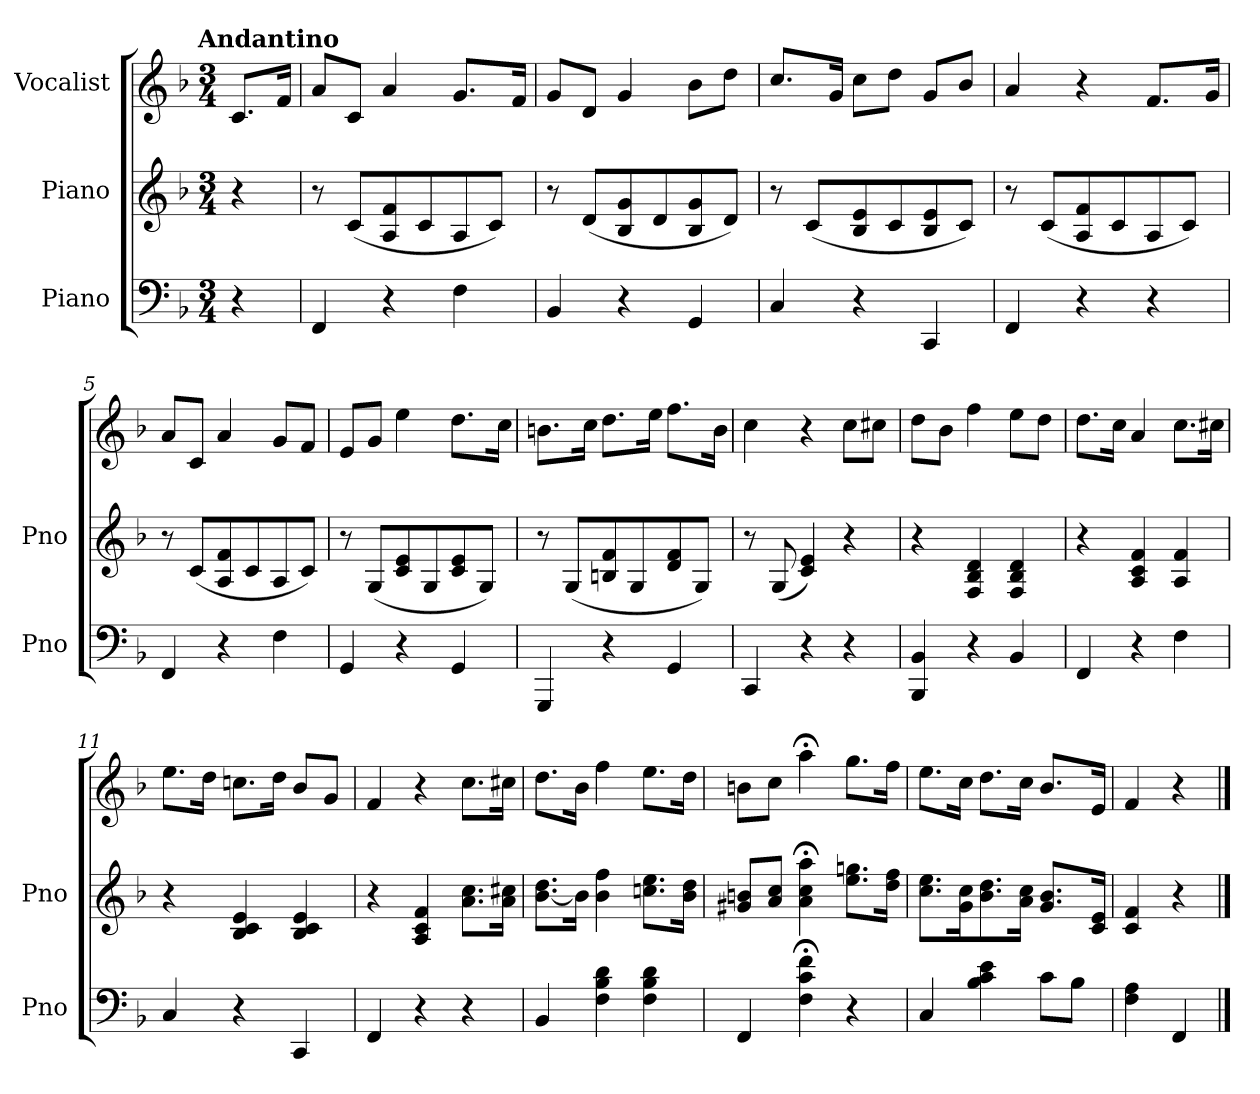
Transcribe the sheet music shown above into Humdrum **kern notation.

**kern	**kern	**kern
*part3	*part2	*part1
*staff3	*staff2	*staff1
*I"Piano	*I"Piano	*I"Vocalist
*I'Pno	*I'Pno	*
*clefF4	*clefG2	*clefG2
*k[b-]	*k[b-]	*k[b-]
*F:	*F:	*F:
!!LO:TX:omd:t=Andantino
*M3/4	*M3/4	*M3/4
*MM92	*MM92	*MM92
=	=	=
4r	4r	8.c/L
.	.	16f/Jk
=1	=1	=1
4FF	8r	8a/L
.	(8cL	8c/J
4r	8A 8f	4a
.	8c	.
4F	8A	8.g/L
.	8cJ)	.
.	.	16f/Jk
=2	=2	=2
4BB-	8r	8g/L
.	(8dL	8d/J
4r	8B- 8g	4g
.	8d	.
4GG	8B- 8g	8b-\L
.	8dJ)	8dd\J
=3	=3	=3
4C	8r	8.cc/L
.	(8cL	.
.	.	16g/Jk
4r	8B- 8e	8cc\L
.	8c	8dd\J
4CC	8B- 8e	8g/L
.	8cJ)	8b-/J
=4	=4	=4
4FF	8r	4a
.	(8cL	.
4r	8A 8f	4r
.	8c	.
4r	8A	8.f/L
.	8cJ)	.
.	.	16g/Jk
=5	=5	=5
4FF	8r	8a/L
.	(8cL	8c/J
4r	8A 8f	4a
.	8c	.
4F	8A	8g/L
.	8cJ)	8f/J
=6	=6	=6
4GG	8r	8e/L
.	(8GL	8g/J
4r	8c 8e	4ee
.	8G	.
4GG	8c 8e	8.dd\L
.	8GJ)	.
.	.	16cc\Jk
=7	=7	=7
4GGG	8r	8.bn\L
.	(8GL	.
.	.	16cc\Jk
4r	8Bn 8f	8.dd\L
.	8G	.
.	.	16ee\Jk
4GG	8d 8f	8.ff\L
.	8GJ)	.
.	.	16b\Jk
=8	=8	=8
4CC	8r	4cc
.	(8G	.
4r	4c 4e)	4r
4r	4r	8cc\L
.	.	8cc#X\J
=9	=9	=9
4BBB- 4BB-	4r	8dd\L
.	.	8b-\J
4r	4F 4B- 4d	4ff
4BB-	4F 4B- 4d	8ee\L
.	.	8dd\J
=10	=10	=10
4FF	4r	8.dd\L
.	.	16cc\Jk
4r	4A 4c 4f	4a
4F	4A 4f	8.cc\L
.	.	16cc#X\Jk
=11	=11	=11
4C	4r	8.ee\L
.	.	16dd\Jk
4r	4B- 4c 4e	8.ccn\L
.	.	16dd\Jk
4CC	4B- 4c 4e	8b-/L
.	.	8g/J
=12	=12	=12
4FF	4r	4f
4r	4A 4c 4f	4r
4r	8.a 8.ccL	8.cc\L
.	16a 16cc#XJk	16cc#X\Jk
=13	=13	=13
4BB-	[8.b- 8.ddL	8.dd\L
.	16b-Jk]	16b-\Jk
4F 4B- 4d	4b- 4ff	4ff
4F 4B- 4d	8.ccn 8.eeL	8.ee\L
.	16b- 16ddJk	16dd\Jk
=14	=14	=14
4FF	8g#X 8bnL	8bn\L
.	8a 8ccJ	8cc\J
4F;< 4c;< 4f;<	4a;< 4cc;< 4aa;<	4aa;<
4r	8.ee 8.ggnL	8.gg\L
.	16dd 16ffJk	16ff\Jk
=15	=15	=15
4C	8.cc 8.eeL	8.ee\L
.	16g 16ccK	16cc\Jk
4B- 4c 4e	8.b- 8.dd	8.dd\L
.	16a 16ccJk	16cc\Jk
8cL	8.g 8.b-L	8.b-/L
8B-J	.	.
.	16c 16eJk	16e/Jk
=16	=16	=16
4F 4A	4c 4f	4f
4FF	4r	4r
==	==	==
*-	*-	*-
